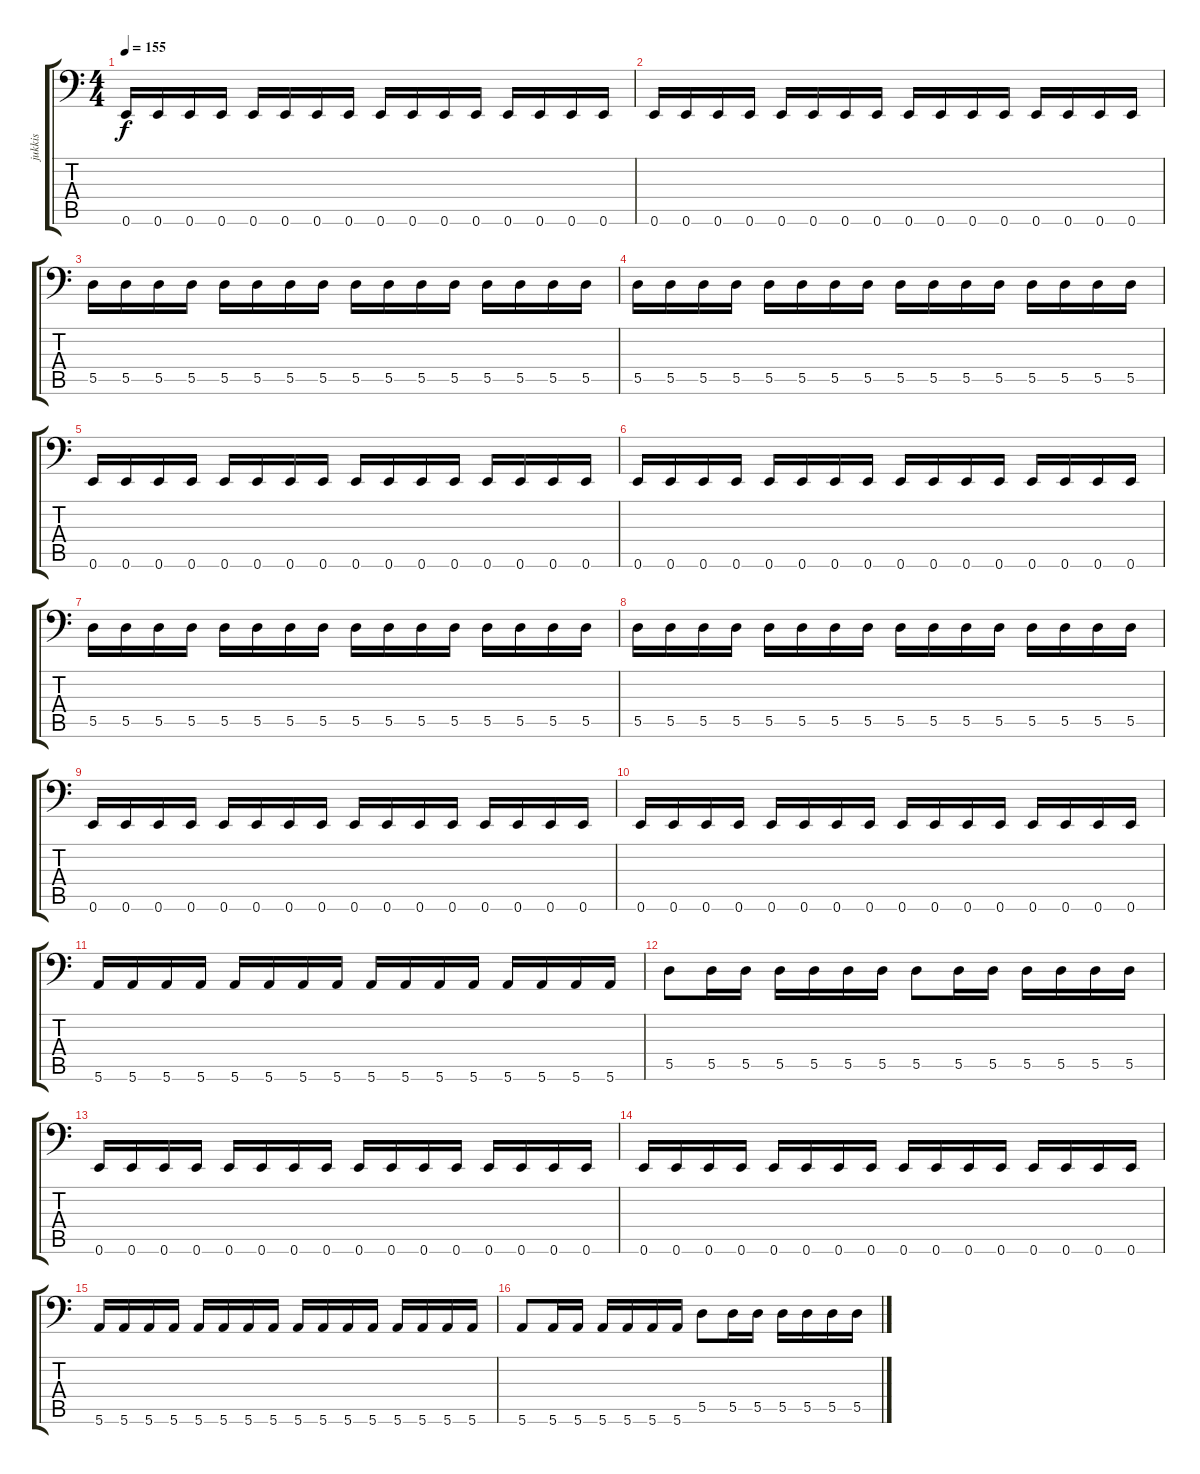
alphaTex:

\track ("jukkis" "jukkis") {instrument electricbassfinger}
\staff {score tabs}
\tuning (E3 B2 G2 D2 A1 E1) {hide}
\ts (4 4)
\tempo 155
\clef f4
\ks c
0.6.16{dy f} 0.6.16 0.6.16 0.6.16 0.6.16 0.6.16 0.6.16 0.6.16 0.6.16 0.6.16 0.6.16 0.6.16 0.6.16 0.6.16 0.6.16 0.6.16 |
0.6.16 0.6.16 0.6.16 0.6.16 0.6.16 0.6.16 0.6.16 0.6.16 0.6.16 0.6.16 0.6.16 0.6.16 0.6.16 0.6.16 0.6.16 0.6.16 |
5.5.16 5.5.16 5.5.16 5.5.16 5.5.16 5.5.16 5.5.16 5.5.16 5.5.16 5.5.16 5.5.16 5.5.16 5.5.16 5.5.16 5.5.16 5.5.16 |
5.5.16 5.5.16 5.5.16 5.5.16 5.5.16 5.5.16 5.5.16 5.5.16 5.5.16 5.5.16 5.5.16 5.5.16 5.5.16 5.5.16 5.5.16 5.5.16 |
0.6.16 0.6.16 0.6.16 0.6.16 0.6.16 0.6.16 0.6.16 0.6.16 0.6.16 0.6.16 0.6.16 0.6.16 0.6.16 0.6.16 0.6.16 0.6.16 |
0.6.16 0.6.16 0.6.16 0.6.16 0.6.16 0.6.16 0.6.16 0.6.16 0.6.16 0.6.16 0.6.16 0.6.16 0.6.16 0.6.16 0.6.16 0.6.16 |
5.5.16 5.5.16 5.5.16 5.5.16 5.5.16 5.5.16 5.5.16 5.5.16 5.5.16 5.5.16 5.5.16 5.5.16 5.5.16 5.5.16 5.5.16 5.5.16 |
5.5.16 5.5.16 5.5.16 5.5.16 5.5.16 5.5.16 5.5.16 5.5.16 5.5.16 5.5.16 5.5.16 5.5.16 5.5.16 5.5.16 5.5.16 5.5.16 |
0.6.16 0.6.16 0.6.16 0.6.16 0.6.16 0.6.16 0.6.16 0.6.16 0.6.16 0.6.16 0.6.16 0.6.16 0.6.16 0.6.16 0.6.16 0.6.16 |
0.6.16 0.6.16 0.6.16 0.6.16 0.6.16 0.6.16 0.6.16 0.6.16 0.6.16 0.6.16 0.6.16 0.6.16 0.6.16 0.6.16 0.6.16 0.6.16 |
5.6.16 5.6.16 5.6.16 5.6.16 5.6.16 5.6.16 5.6.16 5.6.16 5.6.16 5.6.16 5.6.16 5.6.16 5.6.16 5.6.16 5.6.16 5.6.16 |
5.5.8 5.5.16 5.5.16 5.5.16 5.5.16 5.5.16 5.5.16 5.5.8 5.5.16 5.5.16 5.5.16 5.5.16 5.5.16 5.5.16 |
0.6.16 0.6.16 0.6.16 0.6.16 0.6.16 0.6.16 0.6.16 0.6.16 0.6.16 0.6.16 0.6.16 0.6.16 0.6.16 0.6.16 0.6.16 0.6.16 |
0.6.16 0.6.16 0.6.16 0.6.16 0.6.16 0.6.16 0.6.16 0.6.16 0.6.16 0.6.16 0.6.16 0.6.16 0.6.16 0.6.16 0.6.16 0.6.16 |
5.6.16 5.6.16 5.6.16 5.6.16 5.6.16 5.6.16 5.6.16 5.6.16 5.6.16 5.6.16 5.6.16 5.6.16 5.6.16 5.6.16 5.6.16 5.6.16 |
5.6.8 5.6.16 5.6.16 5.6.16 5.6.16 5.6.16 5.6.16 5.5.8 5.5.16 5.5.16 5.5.16 5.5.16 5.5.16 5.5.16
